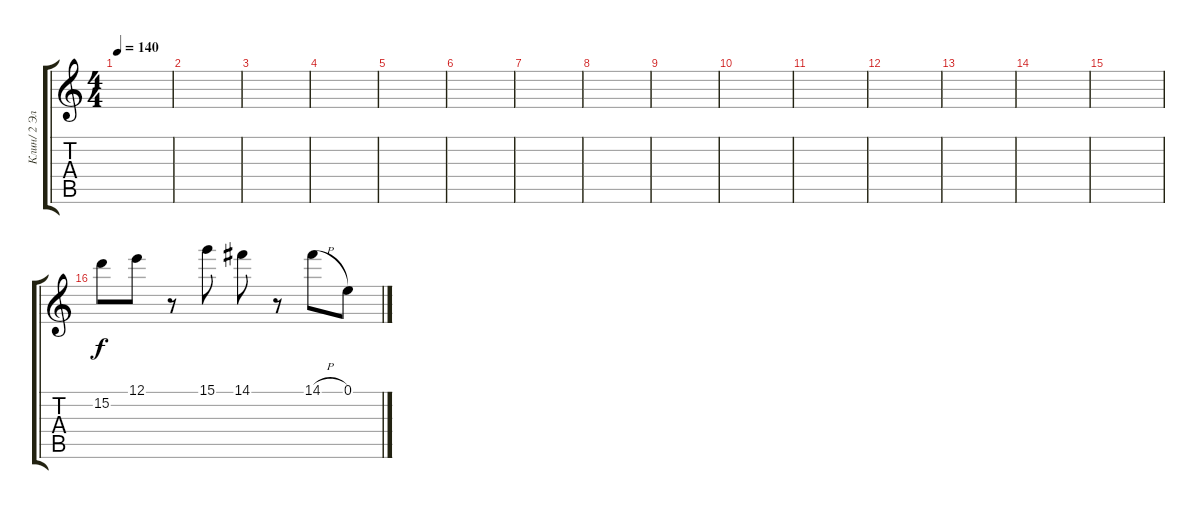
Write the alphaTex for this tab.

\track ("Клин/ 2 Электрик" "Клин/ 2 Эл") {instrument electricguitarclean}
\staff {score tabs}
\tuning (E4 B3 G3 D3 A2 E2) {hide}
\ts (4 4)
\tempo 140
\clef g2
\ks c
|
|
|
|
|
|
|
|
|
|
|
|
|
|
|
15.2.8{instrument distortionguitar} 12.1.8 r.8 15.1.8 14.1.8 r.8 14.1{h}.8 0.1.8
